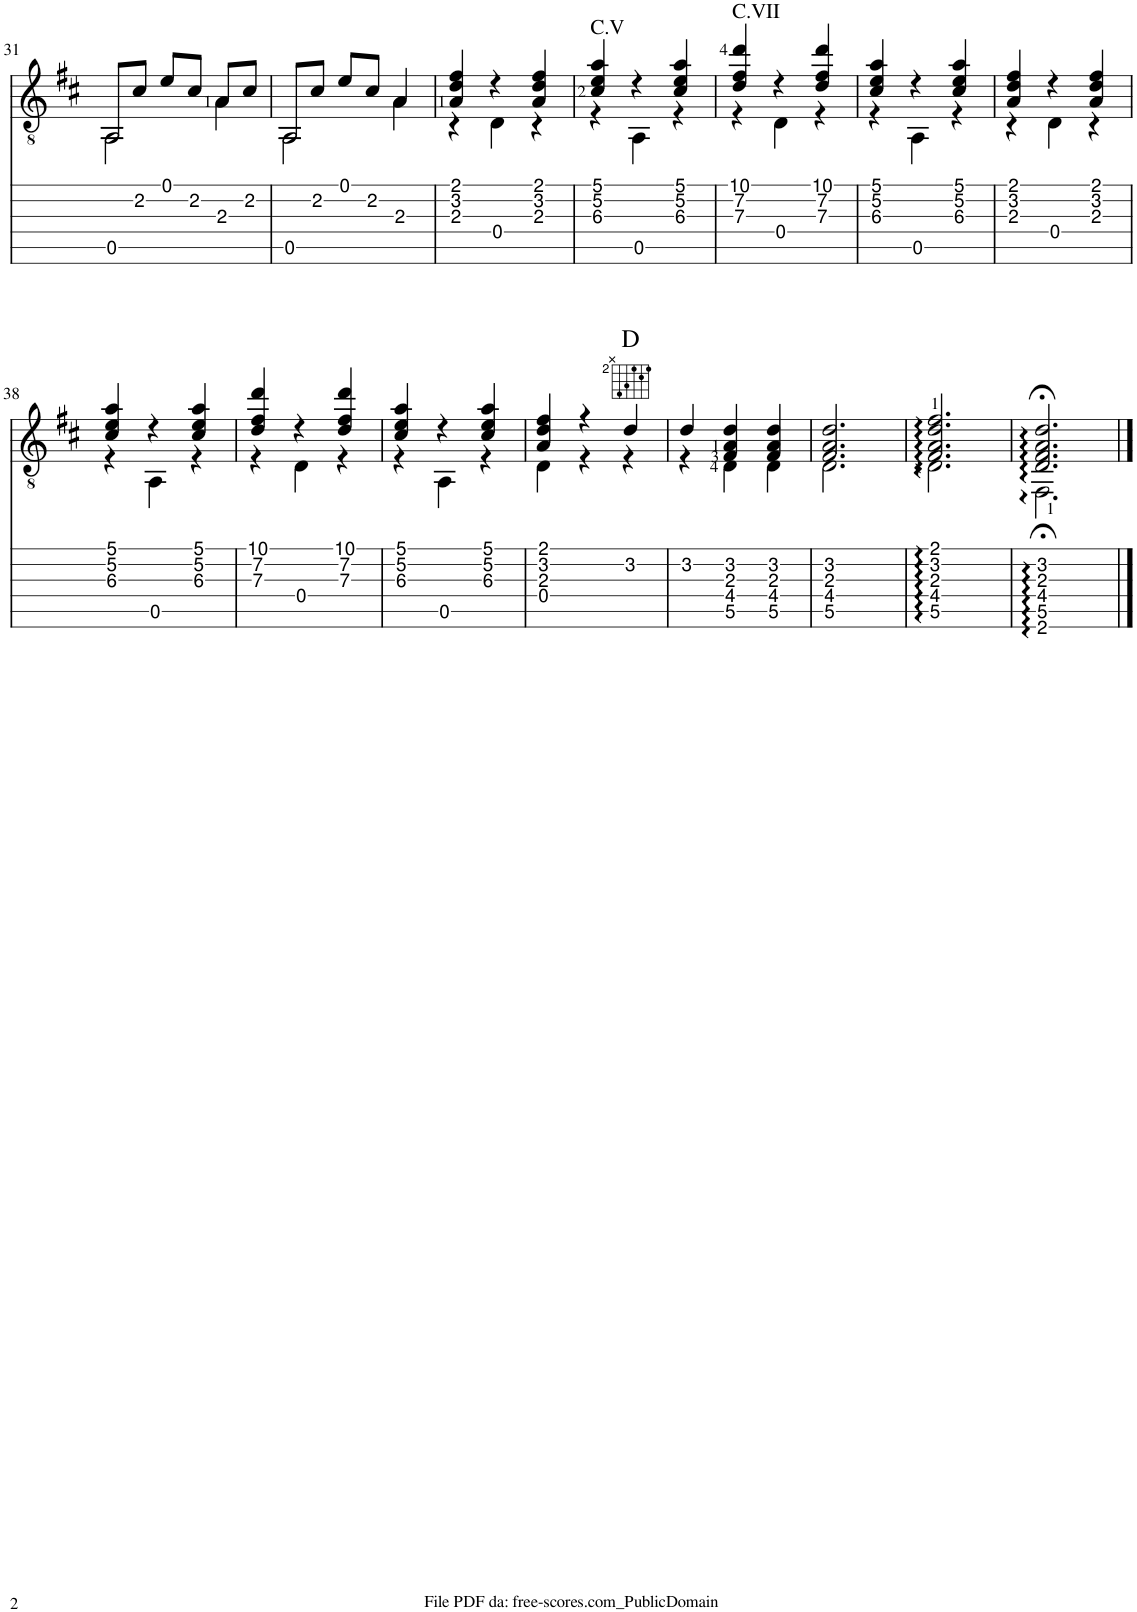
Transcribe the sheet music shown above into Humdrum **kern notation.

**kern	**kern	**harte
*part1	*part1	*part1
*staff2	*staff1	*
*I"Guitar	*	*
*I'Guit.	*	*
!!LO:PB:g=z
*	*clefGv2	*
*k[f#c#]	*k[f#c#]	*
*M3/4	*M3/4	*
=31	=31	=31
*^	*	*
!	!	!LO:N:head=open	!
*	*	*^	*
8AAL	2AA	8AA/L	2AA\	.
8c#J	.	8c#/J	.	.
8eL	.	8e/L	.	.
8c#J	.	8c#/J	.	.
8AL	4A	8A/L	4A\	.
8c#J	.	8c#/J	.	.
=32	=32	=32	=32	=32
!	!	!LO:N:head=open	!	!
8AAL	2AA	8AA/L	2AA\	.
8c#J	.	8c#/J	.	.
8eL	.	8e/L	.	.
8c#J	.	8c#/J	.	.
4A	4A	4A/	4A\	.
=33	=33	=33	=33	=33
4A 4d 4f#	4r	4A/ 4d/ 4f#/	4r	.
4r	4D	4r	4D\	.
4A 4d 4f#	4r	4A/ 4d/ 4f#/	4r	.
=34	=34	=34	=34	=34
!	!	!LO:TX:a:t=C.V	!	!
4c# 4e 4a	4r	4c#/ 4e/ 4a/	4r	.
4r	4AA	4r	4AA\	.
4c# 4e 4a	4r	4c#/ 4e/ 4a/	4r	.
=35	=35	=35	=35	=35
!	!	!LO:TX:a:t=C.VII	!	!
4d 4f# 4dd	4r	4d/ 4f#/ 4dd/	4r	.
4r	4D	4r	4D\	.
4d 4f# 4dd	4r	4d/ 4f#/ 4dd/	4r	.
=36	=36	=36	=36	=36
4c# 4e 4a	4r	4c#/ 4e/ 4a/	4r	.
4r	4AA	4r	4AA\	.
4c# 4e 4a	4r	4c#/ 4e/ 4a/	4r	.
=37	=37	=37	=37	=37
4A 4d 4f#	4r	4A/ 4d/ 4f#/	4r	.
4r	4D	4r	4D\	.
4A 4d 4f#	4r	4A/ 4d/ 4f#/	4r	.
!!LO:LB:g=z	!!
=38	=38	=38	=38	=38
4c# 4e 4a	4r	4c#/ 4e/ 4a/	4r	.
4r	4AA	4r	4AA\	.
4c# 4e 4a	4r	4c#/ 4e/ 4a/	4r	.
=39	=39	=39	=39	=39
4d 4f# 4dd	4r	4d/ 4f#/ 4dd/	4r	.
4r	4D	4r	4D\	.
4d 4f# 4dd	4r	4d/ 4f#/ 4dd/	4r	.
=40	=40	=40	=40	=40
4c# 4e 4a	4r	4c#/ 4e/ 4a/	4r	.
4r	4AA	4r	4AA\	.
4c# 4e 4a	4r	4c#/ 4e/ 4a/	4r	.
=41	=41	=41	=41	=41
4A 4d 4f#	4D	4A/ 4d/ 4f#/	4D\	.
4r	4r	4r	4r	.
4d	4r	4d/	4r	D:maj
=42	=42	=42	=42	=42
4d	4r	4d/	4r	.
4F# 4A 4d	4D	4F#/ 4A/ 4d/	4D\	.
4F# 4A 4d	4D	4F#/ 4A/ 4d/	4D\	.
=43	=43	=43	=43	=43
2.F# 2.A 2.d	2.D	2.F#/ 2.A/ 2.d/	2.D\	.
=44	=44	=44	=44	=44
2.F#:: 2.A:: 2.d:: 2.f#::	2.D::	2.F#/:: 2.A/:: 2.d/:: 2.f#/::	2.D::\	.
=45	=45	=45	=45	=45
2.D::;< 2.F#::;< 2.A::;< 2.d::;<	2.FF#::	2.D/::;< 2.F#/::;< 2.A/::;< 2.d/::;<	2.FF#::\	.
*v	*v	*	*	*
*	*v	*v	*
==	==	==
*-	*-	*-
